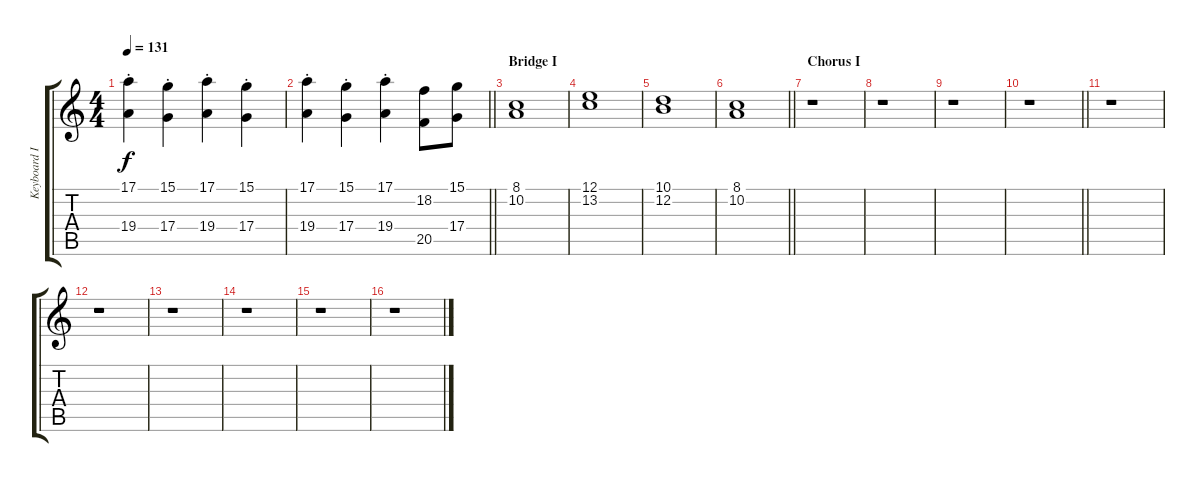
\track ("Keyboard IV" "Keyboard I") {instrument synthstrings1}
\staff {score tabs}
\tuning (E4 B3 G3 D3 A2 E2) {hide}
\ts (4 4)
\tempo 131
\clef g2
\ks c
(17.1{st} 19.4{st}).4{dy f} (15.1{st} 17.4{st}).4 (17.1{st} 19.4{st}).4 (15.1{st} 17.4{st}).4 |
\barLineRight lightlight
(17.1{st} 19.4{st}).4 (15.1{st} 17.4{st}).4 (17.1{st} 19.4{st}).4 (18.2 20.5).8 (15.1 17.4).8 |
\section ("" "Bridge I")
(8.1 10.2).1 |
(12.1 13.2).1 |
(10.1 12.2).1 |
\barLineRight lightlight
(8.1 10.2).1 |
\section ("" "Chorus I")
r.1 |
r.1 |
r.1 |
\barLineRight lightlight
r.1 |
\section ("" "")
r.1 |
r.1 |
r.1 |
r.1 |
r.1 |
r.1
